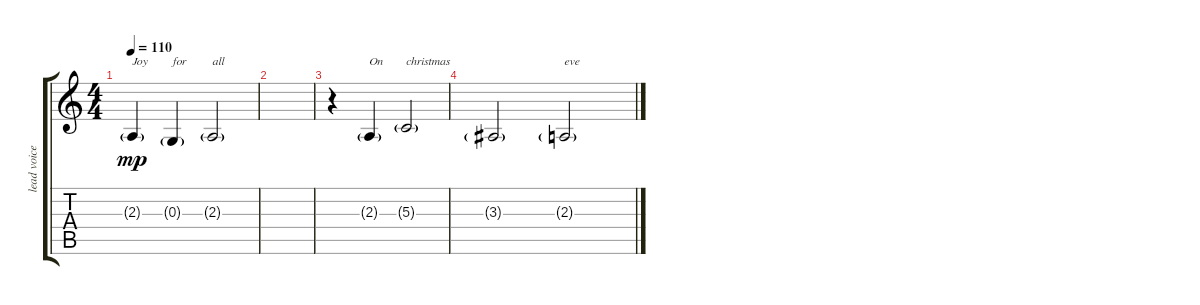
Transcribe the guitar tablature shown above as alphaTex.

\track ("lead voice" "lead voice") {instrument trombone}
\staff {score tabs}
\tuning (E4 B3 G3 D3 A2 E2) {hide}
\ts (4 4)
\tempo 110
\clef g2
\ks c
2.3{g}.4{txt "Joy" dy mp instrument trombone} 0.3{g}.4{txt "for"} 2.3{g}.2{txt "all"} |
|
r.4 2.3{g}.4{txt "On"} 5.3{g}.2{txt "christmas"} |
3.3{g}.2 2.3{g}.2{txt "eve"}
